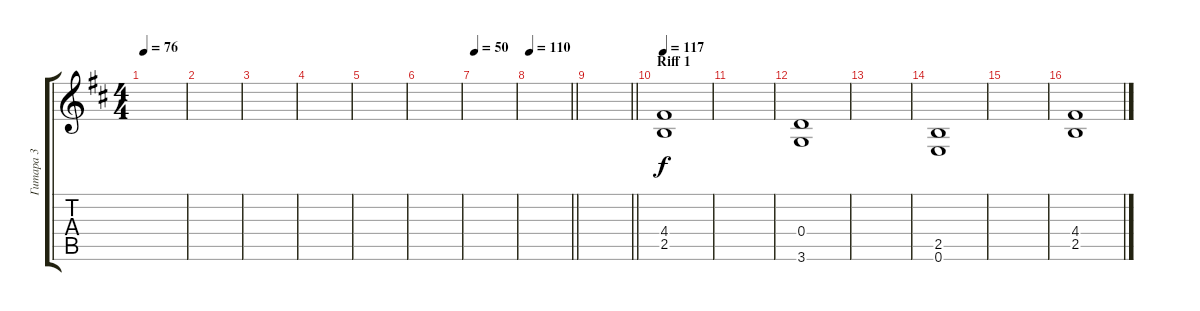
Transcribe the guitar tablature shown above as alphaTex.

\track ("Гитара 3" "Гитара 3") {instrument distortionguitar}
\staff {score tabs}
\tuning (E4 B3 G3 D3 A2 E2) {hide}
\ts (4 4)
\tempo 76
\clef g2
\ks d
|
|
|
|
|
|
\tempo 50
|
\tempo 110
\barLineRight lightlight
|
\barLineRight lightlight
|
\section ("" "Riff 1")
\tempo 117
(4.4 2.5).1 |
|
(0.4 3.6).1 |
|
(2.5 0.6).1 |
|
(4.4 2.5).1
